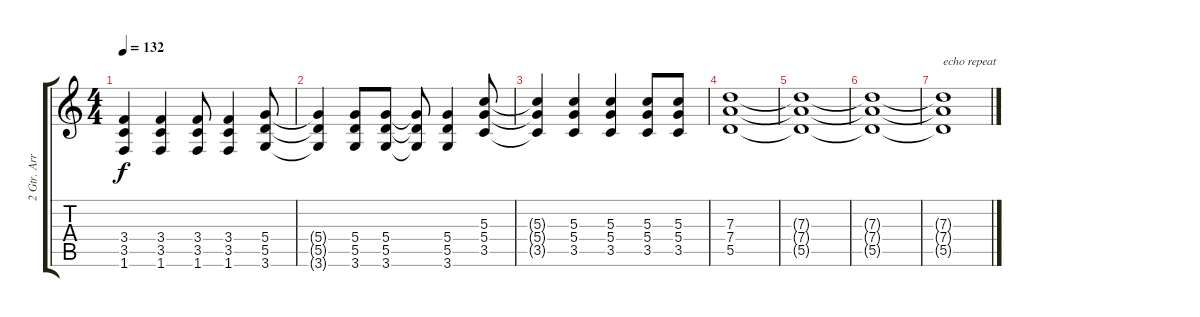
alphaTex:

\track ("2 Gtr. Arr. Rhythm" "2 Gtr. Arr") {instrument distortionguitar}
\staff {score tabs}
\tuning (E4 B3 G3 D3 A2 E2) {hide}
\ts (4 4)
\tempo 132
\clef g2
\ks c
(3.4{t} 3.5{t} 1.6{t}).4{dy f} (3.4 3.5 1.6).4 (3.4 3.5 1.6).8 (3.4 3.5 1.6).4 (5.4 5.5 3.6).8 |
(5.4{t} 5.5{t} 3.6{t}).4 (5.4 5.5 3.6).8 (5.4 5.5 3.6).8 (5.4{t} 5.5{t} 3.6{t}).8 (5.4 5.5 3.6).4 (5.3 5.4 3.5).8 |
(5.3{t} 5.4{t} 3.5{t}).4 (5.3 5.4 3.5).4 (5.3 5.4 3.5).4 (5.3 5.4 3.5).8 (5.3 5.4 3.5).8 |
(7.3 7.4 5.5).1 |
(7.3{t} 7.4{t} 5.5{t}).1 |
(7.3{t} 7.4{t} 5.5{t}).1{volume 0} |
(7.3{t} 7.4{t} 5.5{t}).1{txt "echo repeat"}
